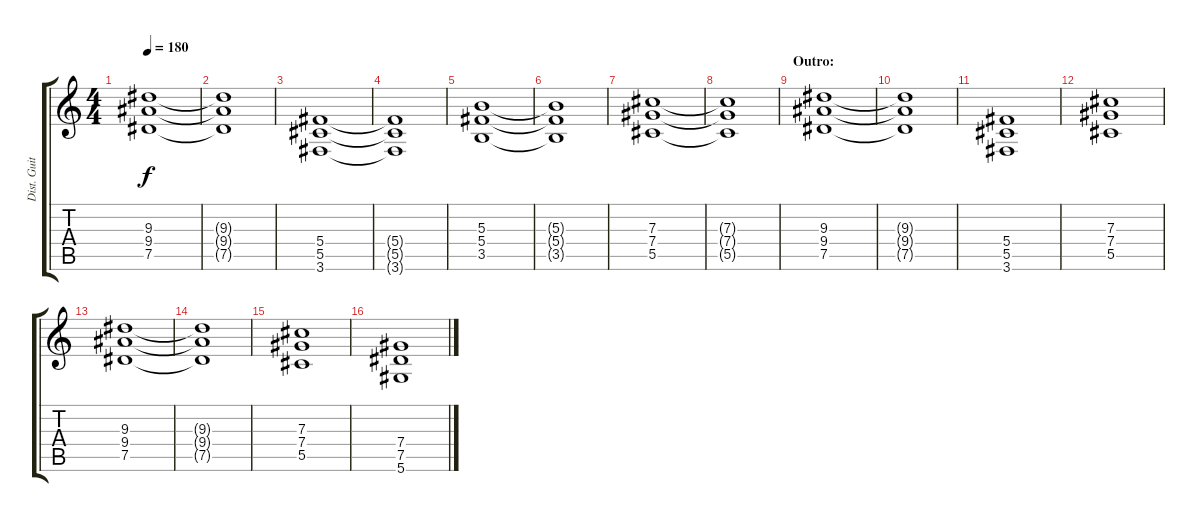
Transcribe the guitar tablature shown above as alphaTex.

\track ("Dist. Guitar 2" "Dist. Guit") {instrument distortionguitar}
\staff {score tabs}
\tuning (Eb4 Bb3 Gb3 Db3 Ab2 Eb2) {hide}
\ts (4 4)
\tempo 180
\clef g2
\ks c
(9.3 9.4 7.5).1{dy f} |
(9.3{t} 9.4{t} 7.5{t}).1 |
(5.4 5.5 3.6).1 |
(5.4{t} 5.5{t} 3.6{t}).1 |
(5.3 5.4 3.5).1 |
(5.3{t} 5.4{t} 3.5{t}).1 |
(7.3 7.4 5.5).1 |
(7.3{t} 7.4{t} 5.5{t}).1 |
\section ("" "Outro:")
(9.3 9.4 7.5).1 |
(9.3{t} 9.4{t} 7.5{t}).1 |
(5.4 5.5 3.6).1 |
(7.3 7.4 5.5).1 |
(9.3 9.4 7.5).1 |
(9.3{t} 9.4{t} 7.5{t}).1 |
(7.3 7.4 5.5).1 |
(7.4 7.5 5.6).1
